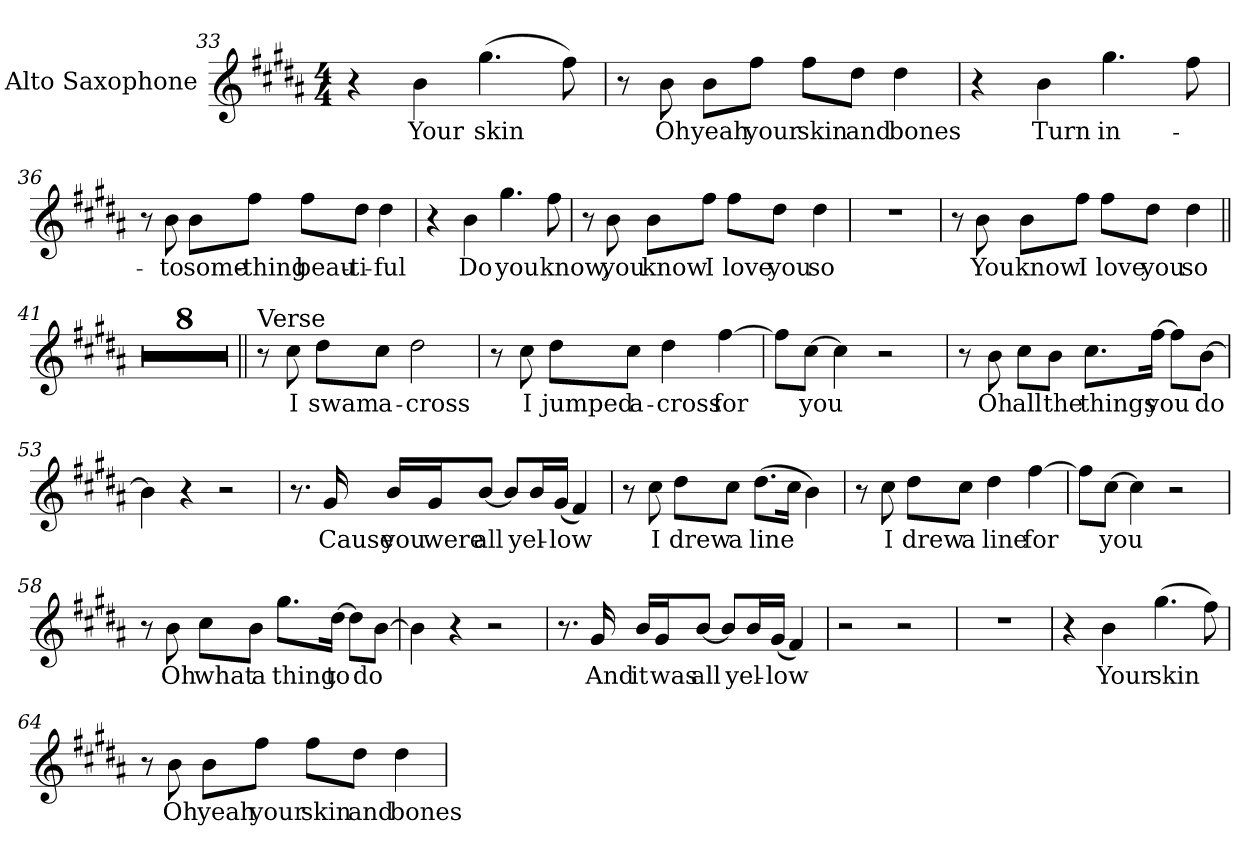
**kern	**text
*part1	*part1
*staff1	*staff1
*I"Alto Saxophone	*
*I'Alto Sax.	*
!!LO:LB:g=z
*clefG2	*
*k[f#c#g#d#a#]	*
*B:	*
*M4/4	*
=33	=33
4r	.
!	!LO:LY:b
4b	Your
!	!LO:LY:b
(4.gg#	skin
8ff#)	.
=34	=34
8r	.
!	!LO:LY:b
8b	Oh
!	!LO:LY:b
8bL	yeah
!	!LO:LY:b
8ff#J	your
!	!LO:LY:b
8ff#L	skin
!	!LO:LY:b
8dd#J	and
!	!LO:LY:b
4dd#	bones
=35	=35
4r	.
!	!LO:LY:b
4b	Turn
!	!LO:LY:b
4.gg#	in-
8ff#	.
=36	=36
8r	.
!	!LO:LY:b
8b	-to
!	!LO:LY:b
8bL	some-
!	!LO:LY:b
8ff#J	-thing
!	!LO:LY:b
8ff#L	beau-
!	!LO:LY:b
8dd#J	-ti-
!	!LO:LY:b
4dd#	-ful
!!LO:LB:g=z
=37	=37
4r	.
!	!LO:LY:b
4b	Do
!	!LO:LY:b
4.gg#	you
!	!LO:LY:b
8ff#	know,
=38	=38
8r	.
!	!LO:LY:b
8b	you
!	!LO:LY:b
8bL	know
!	!LO:LY:b
8ff#J	I
!	!LO:LY:b
8ff#L	love
!	!LO:LY:b
8dd#J	you
!	!LO:LY:b
4dd#	so
=39	=39
1r	.
=40	=40
8r	.
!	!LO:LY:b
8b	You
!	!LO:LY:b
8bL	know
!	!LO:LY:b
8ff#J	I
!	!LO:LY:b
8ff#L	love
!	!LO:LY:b
8dd#J	you
!	!LO:LY:b
4dd#	so
!!LO:LB:g=z
=41||	=41||
1r	.
=42	=42
1r	.
=43	=43
1r	.
=44	=44
1r	.
=45	=45
1r	.
=46	=46
1r	.
=47	=47
1r	.
=48	=48
1r	.
!!LO:LB:g=z
=49||	=49||
!LO:TX:a:t=Verse	!
8r	.
!	!LO:LY:b
8cc#	I
!	!LO:LY:b
8dd#L	swam
!	!LO:LY:b
8cc#J	a-
!	!LO:LY:b
2dd#	-cross
=50	=50
8r	.
!	!LO:LY:b
8cc#	I
!	!LO:LY:b
8dd#L	jumped
!	!LO:LY:b
8cc#J	a-
!	!LO:LY:b
4dd#	-cross
!	!LO:LY:b
[4ff#	for
=51	=51
8ff#L]	.
!	!LO:LY:b
[8cc#J	you
4cc#]	.
2r	.
=52	=52
8r	.
!	!LO:LY:b
8b	Oh
!	!LO:LY:b
8cc#L	all
!	!LO:LY:b
8bJ	the
!	!LO:LY:b
8.cc#L	things
!	!LO:LY:b
[16ff#Jk	you
8ff#L]	.
!	!LO:LY:b
[8bJ	do
!!LO:LB:g=z
=53	=53
4b]	.
4r	.
2r	.
=54	=54
8.r	.
!	!LO:LY:b
16g#	Cause
!	!LO:LY:b
16bLL	you
!	!LO:LY:b
16g#J	were
!	!LO:LY:b
[8bJ	all
8bL]	.
!	!LO:LY:b
16bL	yel-
!	!LO:LY:b
(16g#JJ	-low
4f#)	.
=55	=55
8r	.
!	!LO:LY:b
8cc#	I
!	!LO:LY:b
8dd#L	drew
!	!LO:LY:b
8cc#J	a
!	!LO:LY:b
(8.dd#L	line
16cc#Jk	.
4b)	.
=56	=56
8r	.
!	!LO:LY:b
8cc#	I
!	!LO:LY:b
8dd#L	drew
!	!LO:LY:b
8cc#J	a
!	!LO:LY:b
4dd#	line
!	!LO:LY:b
[4ff#	for
!!LO:LB:g=z
=57	=57
8ff#L]	.
!	!LO:LY:b
[8cc#J	you
4cc#]	.
2r	.
=58	=58
8r	.
!	!LO:LY:b
8b	Oh
!	!LO:LY:b
8cc#L	what
!	!LO:LY:b
8bJ	a
!	!LO:LY:b
8.gg#L	thing
!	!LO:LY:b
[16dd#Jk	to
8dd#L]	.
!	!LO:LY:b
[8bJ	do
=59	=59
4b]	.
4r	.
2r	.
=60	=60
8.r	.
!	!LO:LY:b
16g#	And
!	!LO:LY:b
16bLL	it
!	!LO:LY:b
16g#J	was
!	!LO:LY:b
[8bJ	all
8bL]	.
!	!LO:LY:b
16bL	yel-
!	!LO:LY:b
(16g#JJ	-low
4f#)	.
!!LO:LB:g=z
=61	=61
2r	.
2r	.
=62	=62
1r	.
=63	=63
4r	.
!	!LO:LY:b
4b	Your
!	!LO:LY:b
(4.gg#	skin
8ff#)	.
=64	=64
8r	.
!	!LO:LY:b
8b	Oh
!	!LO:LY:b
8bL	yeah
!	!LO:LY:b
8ff#J	your
!	!LO:LY:b
8ff#L	skin
!	!LO:LY:b
8dd#J	and
!	!LO:LY:b
4dd#	bones
=	=
*-	*-
